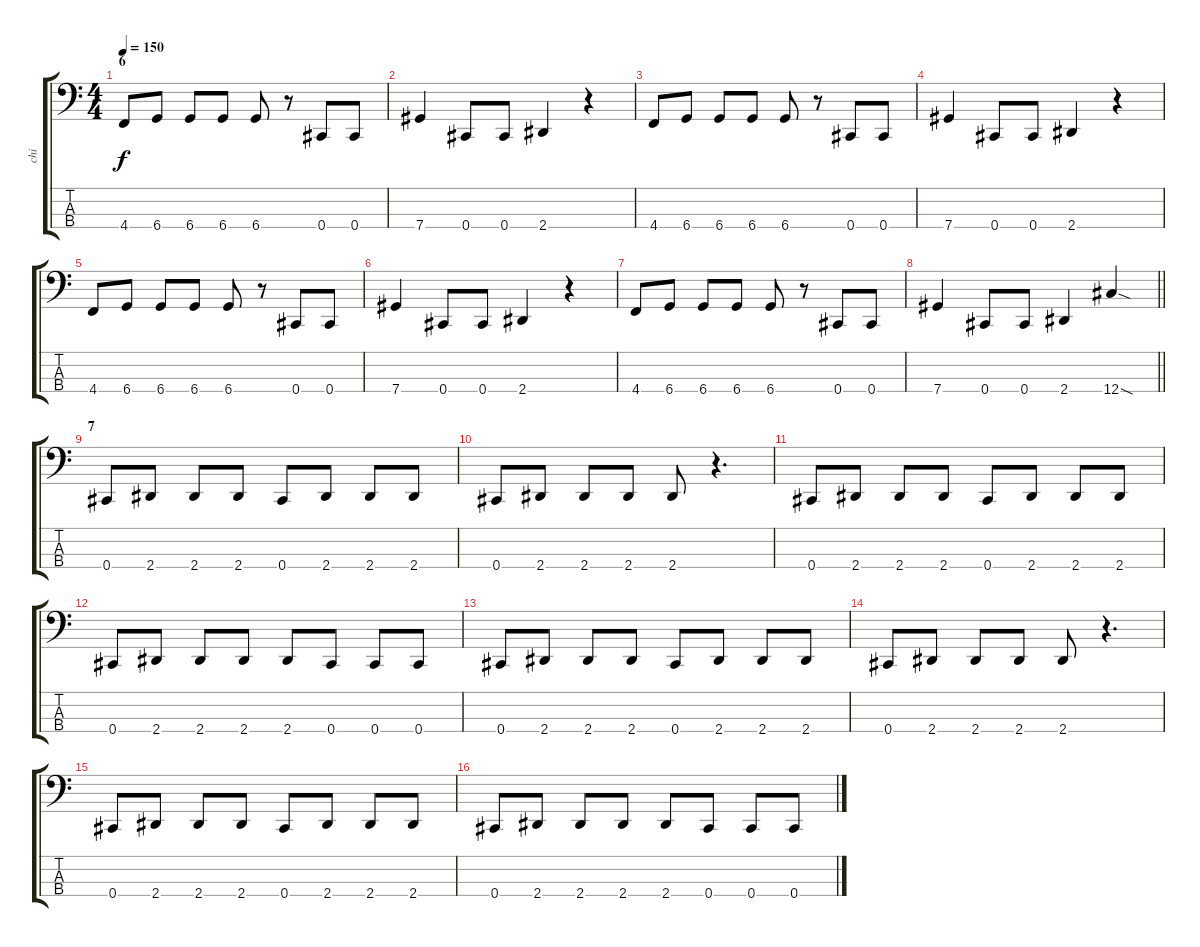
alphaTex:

\track ("chi" "chi") {instrument electricbasspick}
\staff {score tabs}
\tuning (Gb2 Db2 Ab1 Db1) {hide}
\ts (4 4)
\section ("" "6")
\tempo 150
\clef f4
\ks c
4.4.8{dy f} 6.4.8 6.4.8 6.4.8 6.4.8 r.8 0.4.8 0.4.8 |
7.4.4 0.4.8 0.4.8 2.4.4 r.4 |
4.4.8 6.4.8 6.4.8 6.4.8 6.4.8 r.8 0.4.8 0.4.8 |
7.4.4 0.4.8 0.4.8 2.4.4 r.4 |
4.4.8 6.4.8 6.4.8 6.4.8 6.4.8 r.8 0.4.8 0.4.8 |
7.4.4 0.4.8 0.4.8 2.4.4 r.4 |
4.4.8 6.4.8 6.4.8 6.4.8 6.4.8 r.8 0.4.8 0.4.8 |
\barLineRight lightlight
7.4.4 0.4.8 0.4.8 2.4.4 12.4{sod}.4 |
\section ("" "7")
0.4.8 2.4.8 2.4.8 2.4.8 0.4.8 2.4.8 2.4.8 2.4.8 |
0.4.8 2.4.8 2.4.8 2.4.8 2.4.8 r.4{d} |
0.4.8 2.4.8 2.4.8 2.4.8 0.4.8 2.4.8 2.4.8 2.4.8 |
0.4.8 2.4.8 2.4.8 2.4.8 2.4.8 0.4.8 0.4.8 0.4.8 |
0.4.8 2.4.8 2.4.8 2.4.8 0.4.8 2.4.8 2.4.8 2.4.8 |
0.4.8 2.4.8 2.4.8 2.4.8 2.4.8 r.4{d} |
0.4.8 2.4.8 2.4.8 2.4.8 0.4.8 2.4.8 2.4.8 2.4.8 |
0.4.8 2.4.8 2.4.8 2.4.8 2.4.8 0.4.8 0.4.8 0.4.8
